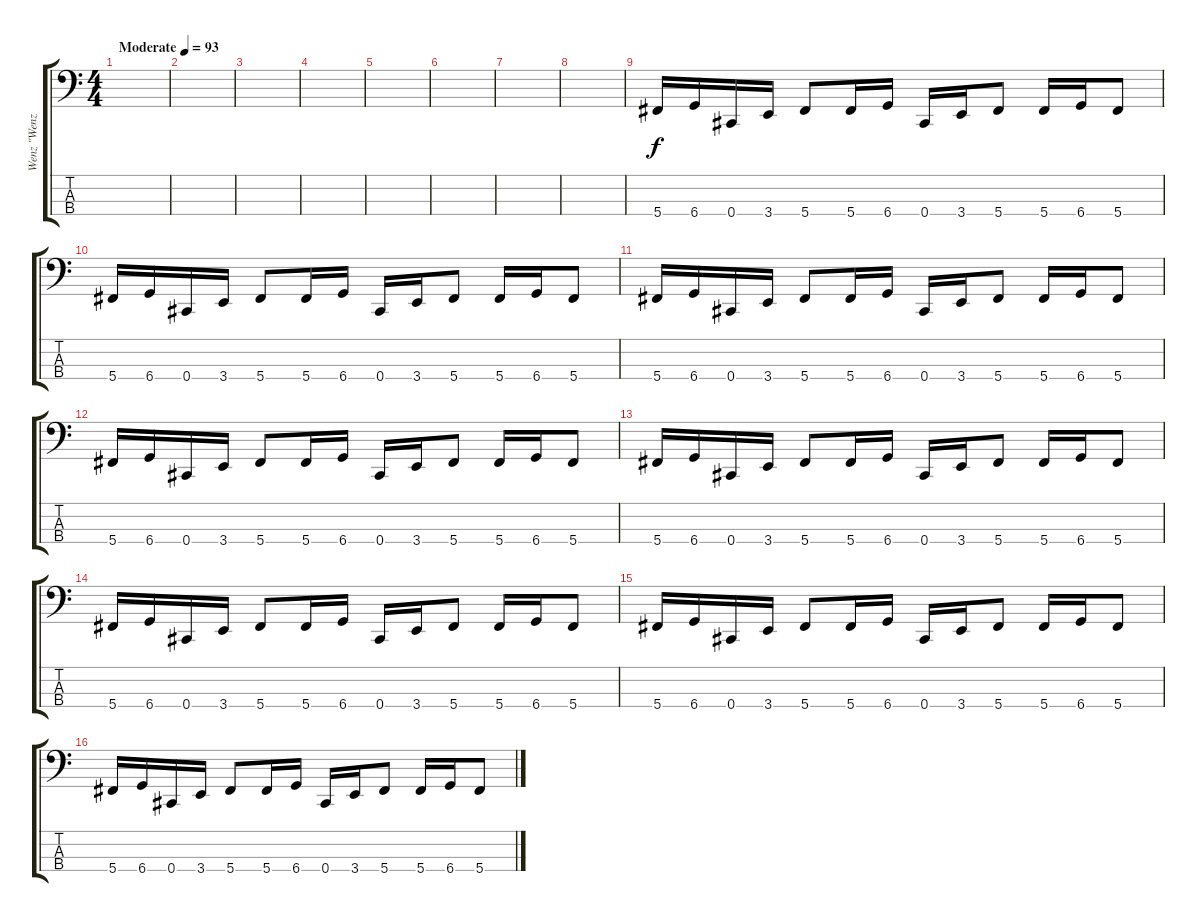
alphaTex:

\track ("Wenz \"Wenz\" Weninger" "Wenz \"Wenz") {instrument electricbasspick}
\staff {score tabs}
\tuning (Gb2 Db2 Ab1 Db1) {hide}
\ts (4 4)
\tempo (93 "Moderate")
\clef f4
\ks c
|
|
|
|
|
|
|
|
5.4.16 6.4.16 0.4.16 3.4.16 5.4.8 5.4.16 6.4.16 0.4.16 3.4.16 5.4.8 5.4.16 6.4.16 5.4.8 |
5.4.16 6.4.16 0.4.16 3.4.16 5.4.8 5.4.16 6.4.16 0.4.16 3.4.16 5.4.8 5.4.16 6.4.16 5.4.8 |
5.4.16 6.4.16 0.4.16 3.4.16 5.4.8 5.4.16 6.4.16 0.4.16 3.4.16 5.4.8 5.4.16 6.4.16 5.4.8 |
5.4.16 6.4.16 0.4.16 3.4.16 5.4.8 5.4.16 6.4.16 0.4.16 3.4.16 5.4.8 5.4.16 6.4.16 5.4.8 |
5.4.16 6.4.16 0.4.16 3.4.16 5.4.8 5.4.16 6.4.16 0.4.16 3.4.16 5.4.8 5.4.16 6.4.16 5.4.8 |
5.4.16 6.4.16 0.4.16 3.4.16 5.4.8 5.4.16 6.4.16 0.4.16 3.4.16 5.4.8 5.4.16 6.4.16 5.4.8 |
5.4.16 6.4.16 0.4.16 3.4.16 5.4.8 5.4.16 6.4.16 0.4.16 3.4.16 5.4.8 5.4.16 6.4.16 5.4.8 |
5.4.16 6.4.16 0.4.16 3.4.16 5.4.8 5.4.16 6.4.16 0.4.16 3.4.16 5.4.8 5.4.16 6.4.16 5.4.8
